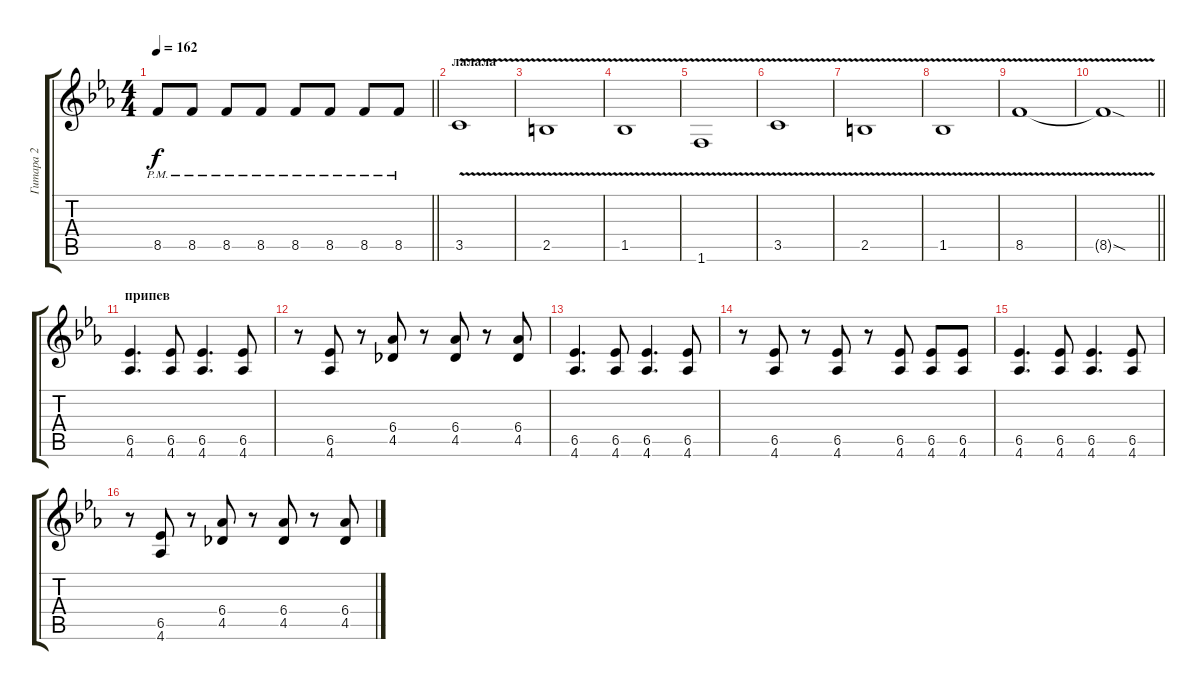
\track ("Гитара 2" "Гитара 2") {instrument overdrivenguitar}
\staff {score tabs}
\tuning (E4 B3 G3 D3 A2 E2) {hide}
\ts (4 4)
\tempo 162
\clef g2
\barLineRight lightlight
\ks cminor
8.5{pm}.8{dy f} 8.5{pm}.8 8.5{pm}.8 8.5{pm}.8 8.5{pm}.8 8.5{pm}.8 8.5{pm}.8 8.5{pm}.8 |
\section ("" "лалала")
3.5{v}.1 |
2.5{v}.1 |
1.5{v}.1 |
1.6{v}.1 |
3.5{v}.1 |
2.5{v}.1 |
1.5{v}.1 |
8.5{v}.1 |
\barLineRight lightlight
8.5{v sod t}.1 |
\section ("" "припев")
(6.5 4.6).4{d} (6.5 4.6).8 (6.5 4.6).4{d} (6.5 4.6).8 |
r.8 (6.5 4.6).8 r.8 (6.4 4.5).8 r.8 (6.4 4.5).8 r.8 (6.4 4.5).8 |
(6.5 4.6).4{d} (6.5 4.6).8 (6.5 4.6).4{d} (6.5 4.6).8 |
r.8 (6.5 4.6).8 r.8 (6.5 4.6).8 r.8 (6.5 4.6).8 (6.5 4.6).8 (6.5 4.6).8 |
(6.5 4.6).4{d} (6.5 4.6).8 (6.5 4.6).4{d} (6.5 4.6).8 |
r.8 (6.5 4.6).8 r.8 (6.4 4.5).8 r.8 (6.4 4.5).8 r.8 (6.4 4.5).8
